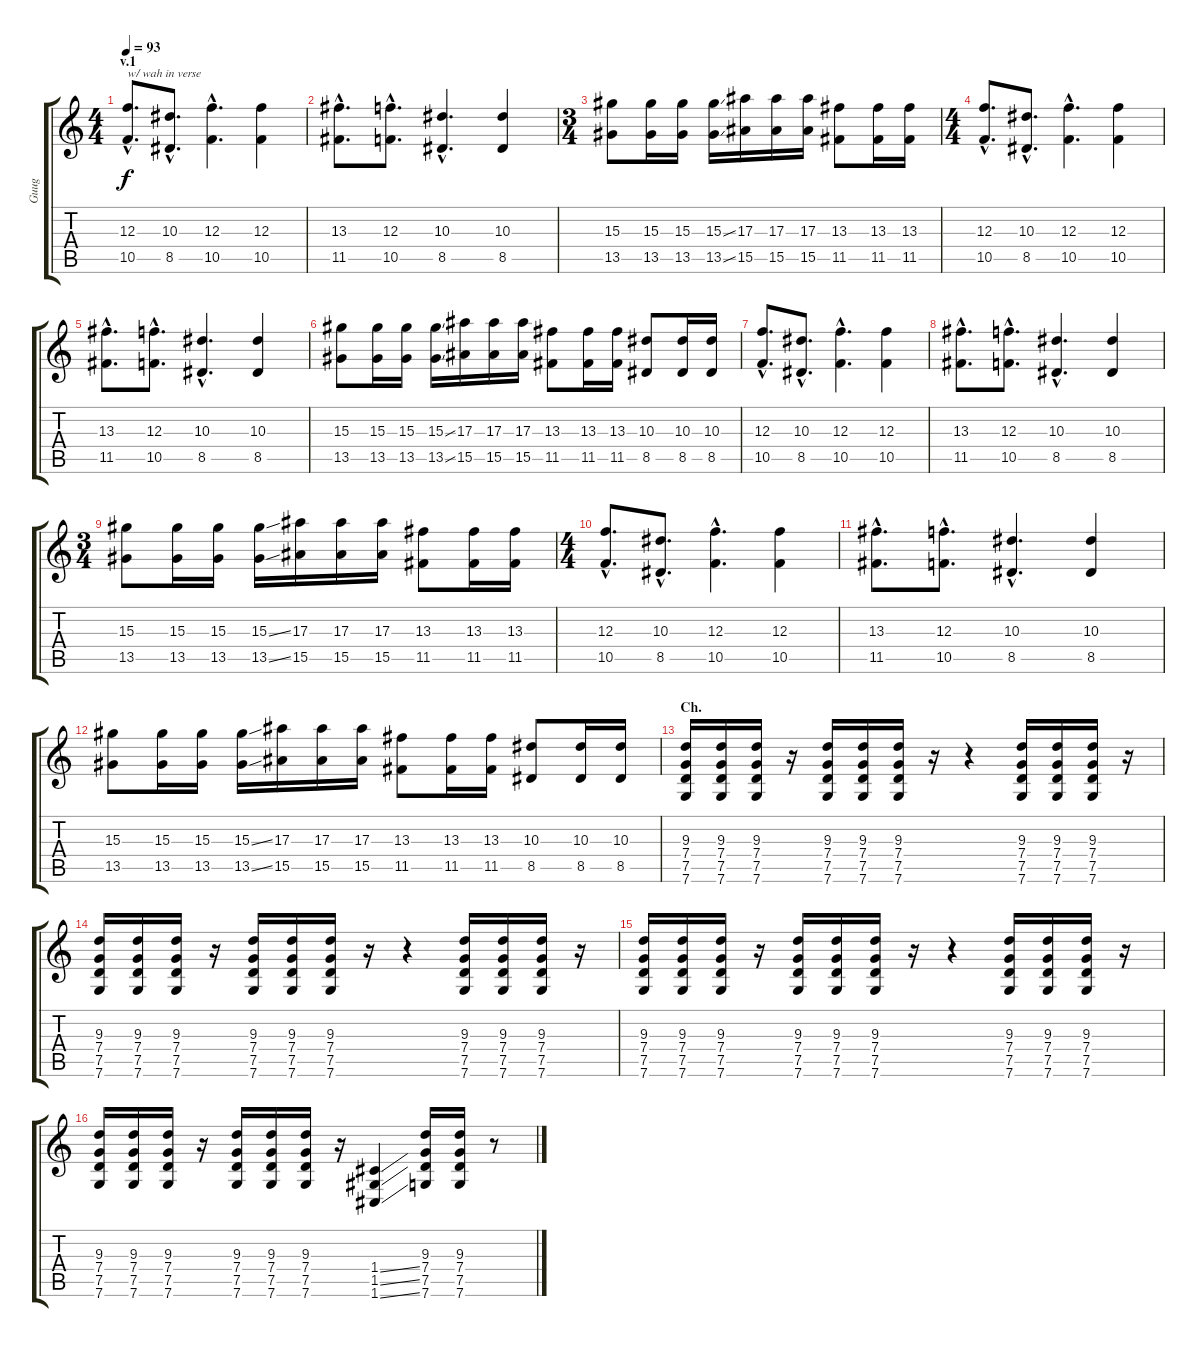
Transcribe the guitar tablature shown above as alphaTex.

\track ("Guug" "Guug") {instrument overdrivenguitar}
\staff {score tabs}
\tuning (D4 A3 F3 C3 G2 C2) {hide}
\ts (4 4)
\section ("" "v.1")
\tempo 93
\clef g2
\ks c
(12.3{hac} 10.5{hac}).8{d txt "w/ wah in verse" dy f instrument overdrivenguitar} (10.3{hac} 8.5{hac}).8{d} (12.3{hac} 10.5{hac}).4{d} (12.3 10.5).4 |
(13.3{hac} 11.5{hac}).8{d} (12.3{hac} 10.5{hac}).8{d} (10.3{hac} 8.5{hac}).4{d} (10.3 8.5).4 |
\ts (3 4)
(15.3 13.5).8 (15.3 13.5).16 (15.3 13.5).16 (15.3{ss} 13.5{ss}).16 (17.3 15.5).16 (17.3 15.5).16 (17.3 15.5).16 (13.3 11.5).8 (13.3 11.5).16 (13.3 11.5).16 |
\ts (4 4)
(12.3{hac} 10.5{hac}).8{d} (10.3{hac} 8.5{hac}).8{d} (12.3{hac} 10.5{hac}).4{d} (12.3 10.5).4 |
(13.3{hac} 11.5{hac}).8{d} (12.3{hac} 10.5{hac}).8{d} (10.3{hac} 8.5{hac}).4{d} (10.3 8.5).4 |
(15.3 13.5).8 (15.3 13.5).16 (15.3 13.5).16 (15.3{ss} 13.5{ss}).16 (17.3 15.5).16 (17.3 15.5).16 (17.3 15.5).16 (13.3 11.5).8 (13.3 11.5).16 (13.3 11.5).16 (10.3 8.5).8 (10.3 8.5).16 (10.3 8.5).16 |
(12.3{hac} 10.5{hac}).8{d} (10.3{hac} 8.5{hac}).8{d} (12.3{hac} 10.5{hac}).4{d} (12.3 10.5).4 |
(13.3{hac} 11.5{hac}).8{d} (12.3{hac} 10.5{hac}).8{d} (10.3{hac} 8.5{hac}).4{d} (10.3 8.5).4 |
\ts (3 4)
(15.3 13.5).8 (15.3 13.5).16 (15.3 13.5).16 (15.3{ss} 13.5{ss}).16 (17.3 15.5).16 (17.3 15.5).16 (17.3 15.5).16 (13.3 11.5).8 (13.3 11.5).16 (13.3 11.5).16 |
\ts (4 4)
(12.3{hac} 10.5{hac}).8{d} (10.3{hac} 8.5{hac}).8{d} (12.3{hac} 10.5{hac}).4{d} (12.3 10.5).4 |
(13.3{hac} 11.5{hac}).8{d} (12.3{hac} 10.5{hac}).8{d} (10.3{hac} 8.5{hac}).4{d} (10.3 8.5).4 |
(15.3 13.5).8 (15.3 13.5).16 (15.3 13.5).16 (15.3{ss} 13.5{ss}).16 (17.3 15.5).16 (17.3 15.5).16 (17.3 15.5).16 (13.3 11.5).8 (13.3 11.5).16 (13.3 11.5).16 (10.3 8.5).8 (10.3 8.5).16 (10.3 8.5).16 |
\section ("" "Ch.")
(9.3 7.4 7.5 7.6).16 (9.3 7.4 7.5 7.6).16 (9.3 7.4 7.5 7.6).16 r.16 (9.3 7.4 7.5 7.6).16 (9.3 7.4 7.5 7.6).16 (9.3 7.4 7.5 7.6).16 r.16 r.4 (9.3 7.4 7.5 7.6).16 (9.3 7.4 7.5 7.6).16 (9.3 7.4 7.5 7.6).16 r.16 |
(9.3 7.4 7.5 7.6).16 (9.3 7.4 7.5 7.6).16 (9.3 7.4 7.5 7.6).16 r.16 (9.3 7.4 7.5 7.6).16 (9.3 7.4 7.5 7.6).16 (9.3 7.4 7.5 7.6).16 r.16 r.4 (9.3 7.4 7.5 7.6).16 (9.3 7.4 7.5 7.6).16 (9.3 7.4 7.5 7.6).16 r.16 |
(9.3 7.4 7.5 7.6).16 (9.3 7.4 7.5 7.6).16 (9.3 7.4 7.5 7.6).16 r.16 (9.3 7.4 7.5 7.6).16 (9.3 7.4 7.5 7.6).16 (9.3 7.4 7.5 7.6).16 r.16 r.4 (9.3 7.4 7.5 7.6).16 (9.3 7.4 7.5 7.6).16 (9.3 7.4 7.5 7.6).16 r.16 |
(9.3 7.4 7.5 7.6).16 (9.3 7.4 7.5 7.6).16 (9.3 7.4 7.5 7.6).16 r.16 (9.3 7.4 7.5 7.6).16 (9.3 7.4 7.5 7.6).16 (9.3 7.4 7.5 7.6).16 r.16 (1.4{ss} 1.5{ss} 1.6{ss}).4 (9.3 7.4 7.5 7.6).16 (9.3 7.4 7.5 7.6).16 r.8
